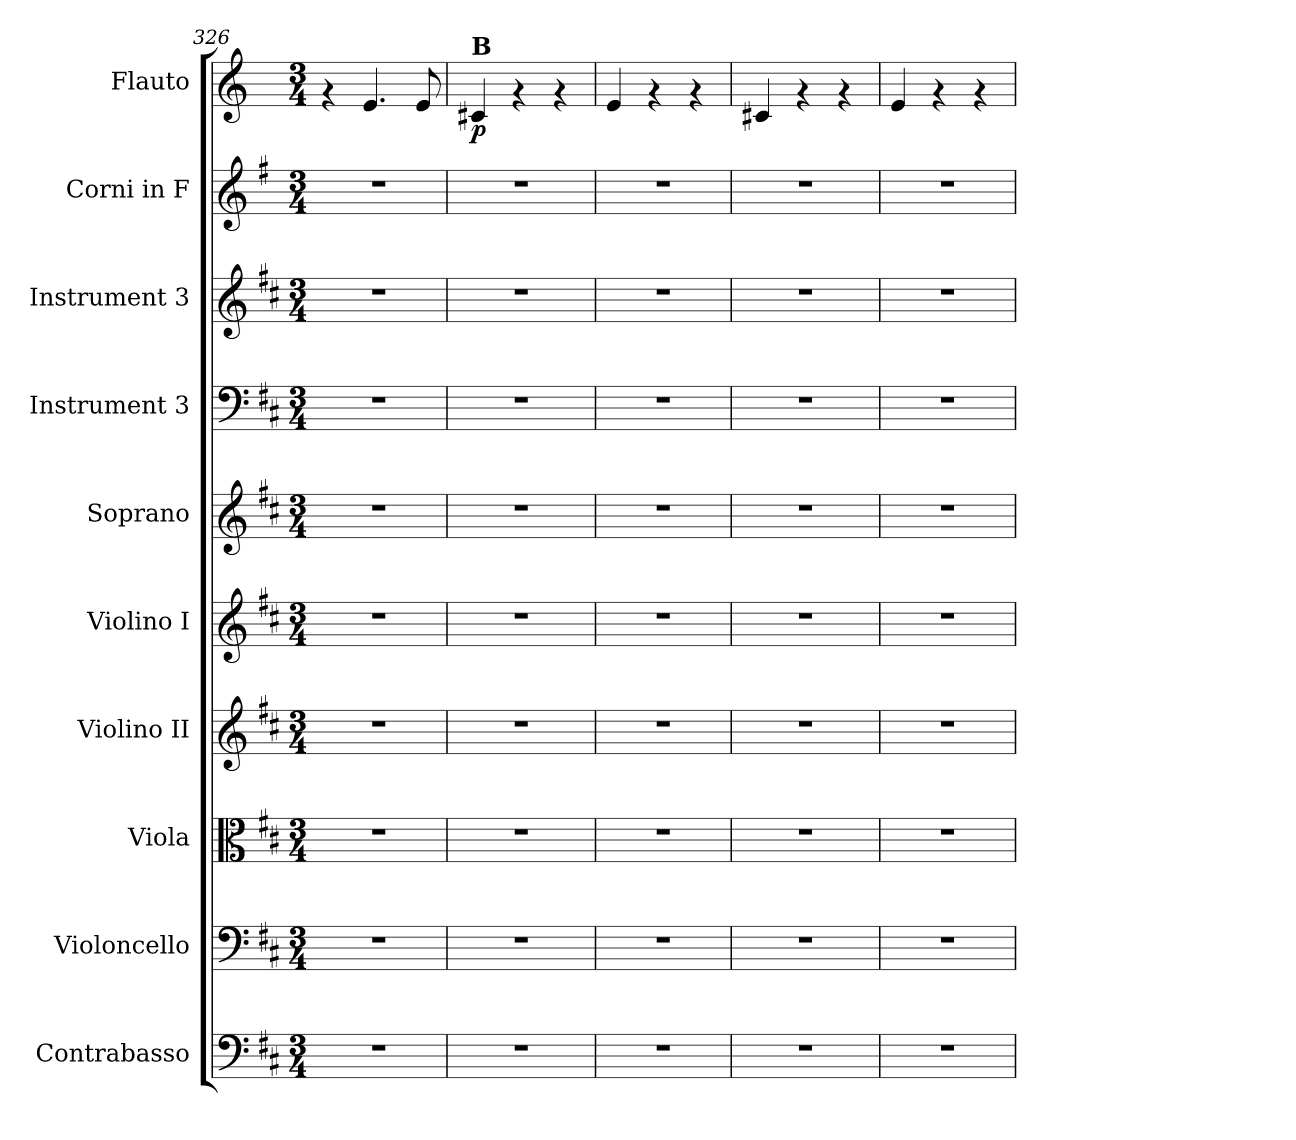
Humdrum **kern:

**kern	**kern	**kern	**kern	**kern	**kern	**kern	**kern	**kern	**kern	**dynam
*part10	*part9	*part8	*part7	*part6	*part5	*part4	*part3	*part2	*part1	*part1
*staff10	*staff9	*staff8	*staff7	*staff6	*staff5	*staff4	*staff3	*staff2	*staff1	*staff1
*I"Contrabasso	*I"Violoncello	*I"Viola	*I"Violino II	*I"Violino I	*I"Soprano	*I"Instrument 3	*I"Instrument 3	*I"Corni in F	*I"Flauto	*
*I'Cb.	*I'Vc.	*I'Vla.	*I'Vln. II	*I'Vln. I	*I'S	*	*	*I'Cor.	*I'Fl.	*
*clefF4	*clefF4	*clefC3	*clefG2	*clefG2	*clefG2	*clefF4	*clefG2	*clefG2	*clefG2	*
*ITrd1c2	*ITrd1c2	*ITrd1c2	*ITrd1c2	*ITrd1c2	*ITrd1c2	*ITrd1c2	*ITrd1c2	*ITrd4c7	*ITrd1c2	*
*k[]	*k[]	*k[]	*k[]	*k[]	*k[]	*k[]	*k[]	*k[]	*k[b-e-]	*
*C:	*C:	*C:	*C:	*C:	*C:	*C:	*C:	*C:	*B-:	*
*M3/4	*M3/4	*M3/4	*M3/4	*M3/4	*M3/4	*M3/4	*M3/4	*M3/4	*M3/4	*
=326	=326	=326	=326	=326	=326	=326	=326	=326	=326	=326
2.r	2.r	2.r	2.r	2.r	2.r	2.r	2.r	2.r	4rf	.
.	.	.	.	.	.	.	.	.	4.d/	.
.	.	.	.	.	.	.	.	.	8d/	.
!!LO:LB:g=z
=327	=327	=327	=327	=327	=327	=327	=327	=327	=327	=327
!	!	!	!	!	!	!	!	!	!LO:TX:a:B:t=B	!
!	!	!	!	!	!	!	!	!	!	!LO:DY:b
2.r	2.r	2.r	2.r	2.r	2.r	2.r	2.r	2.r	4Bn/	p
.	.	.	.	.	.	.	.	.	4rf	.
.	.	.	.	.	.	.	.	.	4rf	.
=328	=328	=328	=328	=328	=328	=328	=328	=328	=328	=328
2.r	2.r	2.r	2.r	2.r	2.r	2.r	2.r	2.r	4d/	.
.	.	.	.	.	.	.	.	.	4rf	.
.	.	.	.	.	.	.	.	.	4rf	.
=329	=329	=329	=329	=329	=329	=329	=329	=329	=329	=329
2.r	2.r	2.r	2.r	2.r	2.r	2.r	2.r	2.r	4Bn/	.
.	.	.	.	.	.	.	.	.	4rf	.
.	.	.	.	.	.	.	.	.	4rf	.
=330	=330	=330	=330	=330	=330	=330	=330	=330	=330	=330
2.r	2.r	2.r	2.r	2.r	2.r	2.r	2.r	2.r	4d/	.
.	.	.	.	.	.	.	.	.	4rf	.
.	.	.	.	.	.	.	.	.	4rf	.
=	=	=	=	=	=	=	=	=	=	=
*-	*-	*-	*-	*-	*-	*-	*-	*-	*-	*-
